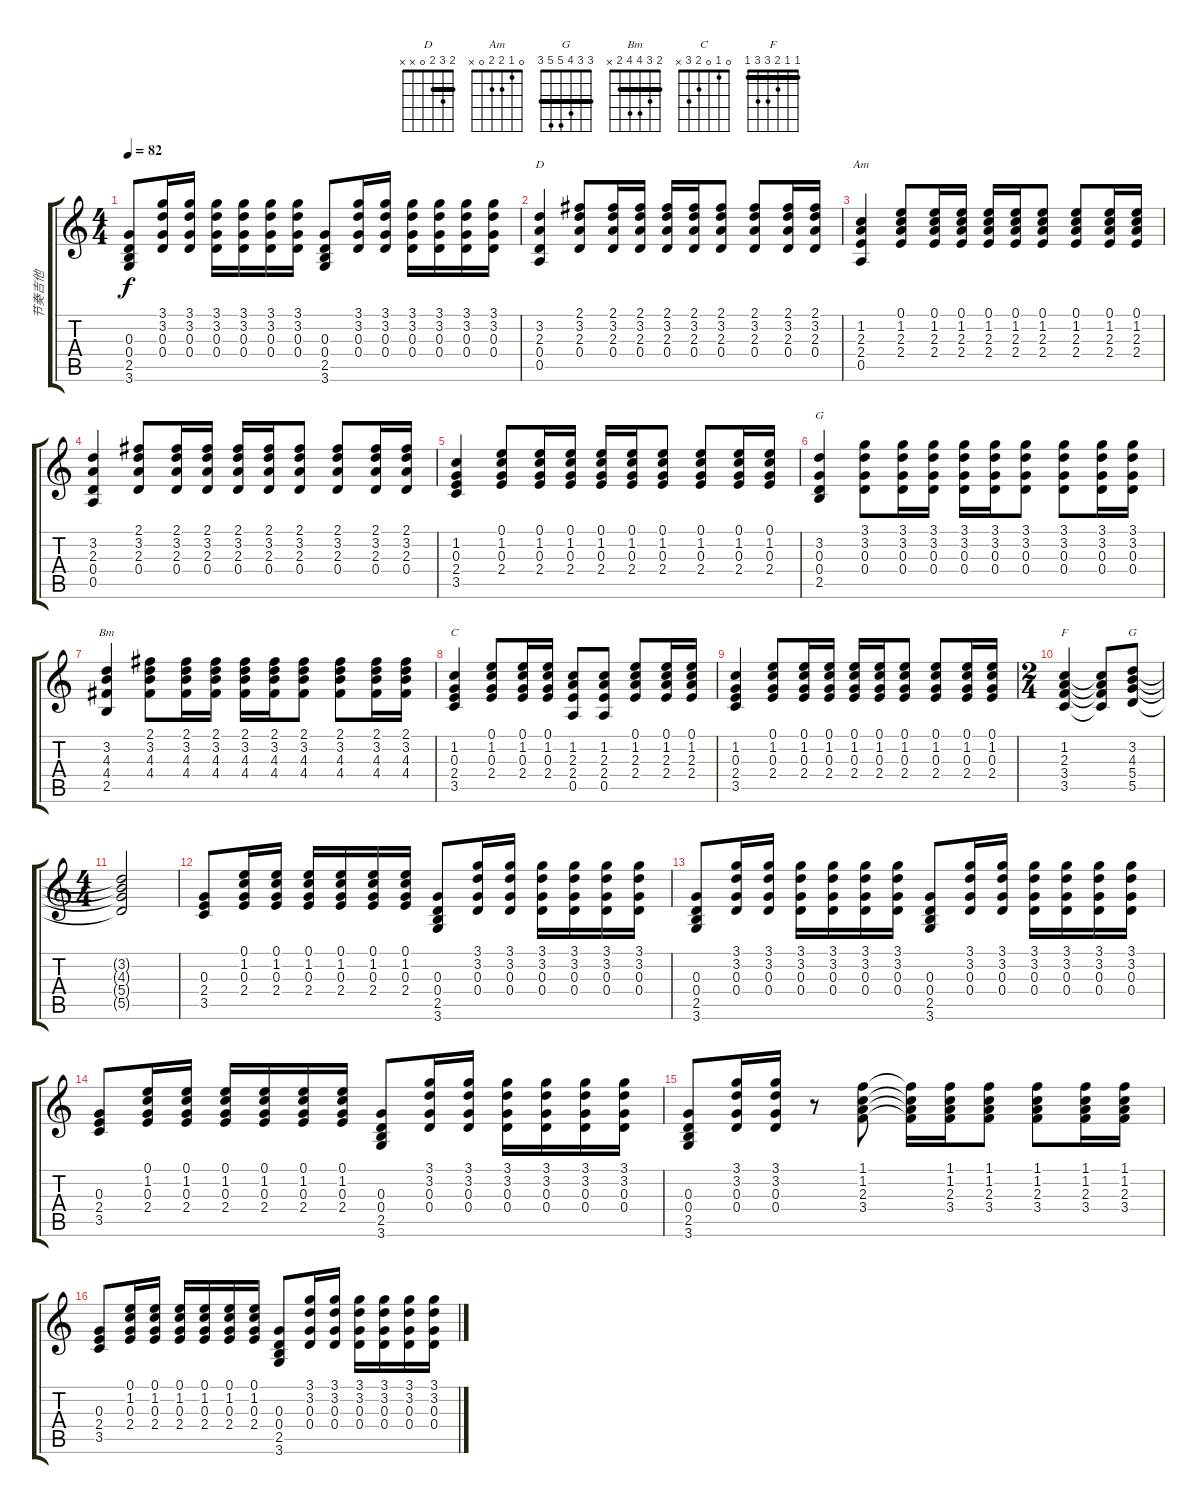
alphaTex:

\track ("节奏吉他" "节奏吉他") {instrument acousticguitarsteel}
\staff {score tabs}
\tuning (E4 B3 G3 D3 A2 E2) {hide}
\chord ("D" 2 3 2 0 x x) {barre 2}
\chord ("Am" 0 1 2 2 0 x)
\chord ("G" 3 3 0 0 2 3) {barre 3}
\chord ("Bm" 2 3 4 4 2 x) {barre 2}
\chord ("C" 0 1 0 2 3 x)
\chord ("F" 1 1 2 3 3 1) {barre 1}
\chord ("G" 3 3 4 5 5 3) {barre 3}
\ts (4 4)
\tempo 82
\clef g2
\ks c
(0.3 0.4 2.5 3.6).8{dy f} (3.1 3.2 0.3 0.4).16 (3.1 3.2 0.3 0.4).16 (3.1 3.2 0.3 0.4).16 (3.1 3.2 0.3 0.4).16 (3.1 3.2 0.3 0.4).16 (3.1 3.2 0.3 0.4).16 (0.3 0.4 2.5 3.6).8 (3.1 3.2 0.3 0.4).16 (3.1 3.2 0.3 0.4).16 (3.1 3.2 0.3 0.4).16 (3.1 3.2 0.3 0.4).16 (3.1 3.2 0.3 0.4).16 (3.1 3.2 0.3 0.4).16 |
(3.2 2.3 0.4 0.5).4{ch "D"} (2.1 3.2 2.3 0.4).8 (2.1 3.2 2.3 0.4).16 (2.1 3.2 2.3 0.4).16 (2.1 3.2 2.3 0.4).16 (2.1 3.2 2.3 0.4).16 (2.1 3.2 2.3 0.4).8 (2.1 3.2 2.3 0.4).8 (2.1 3.2 2.3 0.4).16 (2.1 3.2 2.3 0.4).16 |
(1.2 2.3 2.4 0.5).4{ch "Am"} (0.1 1.2 2.3 2.4).8 (0.1 1.2 2.3 2.4).16 (0.1 1.2 2.3 2.4).16 (0.1 1.2 2.3 2.4).16 (0.1 1.2 2.3 2.4).16 (0.1 1.2 2.3 2.4).8 (0.1 1.2 2.3 2.4).8 (0.1 1.2 2.3 2.4).16 (0.1 1.2 2.3 2.4).16 |
(3.2 2.3 0.4 0.5).4 (2.1 3.2 2.3 0.4).8 (2.1 3.2 2.3 0.4).16 (2.1 3.2 2.3 0.4).16 (2.1 3.2 2.3 0.4).16 (2.1 3.2 2.3 0.4).16 (2.1 3.2 2.3 0.4).8 (2.1 3.2 2.3 0.4).8 (2.1 3.2 2.3 0.4).16 (2.1 3.2 2.3 0.4).16 |
(1.2 0.3 2.4 3.5).4 (0.1 1.2 0.3 2.4).8 (0.1 1.2 0.3 2.4).16 (0.1 1.2 0.3 2.4).16 (0.1 1.2 0.3 2.4).16 (0.1 1.2 0.3 2.4).16 (0.1 1.2 0.3 2.4).8 (0.1 1.2 0.3 2.4).8 (0.1 1.2 0.3 2.4).16 (0.1 1.2 0.3 2.4).16 |
(3.2 0.3 0.4 2.5).4{ch "G"} (3.1 3.2 0.3 0.4).8 (3.1 3.2 0.3 0.4).16 (3.1 3.2 0.3 0.4).16 (3.1 3.2 0.3 0.4).16 (3.1 3.2 0.3 0.4).16 (3.1 3.2 0.3 0.4).8 (3.1 3.2 0.3 0.4).8 (3.1 3.2 0.3 0.4).16 (3.1 3.2 0.3 0.4).16 |
(3.2 4.3 4.4 2.5).4{ch "Bm"} (2.1 3.2 4.3 4.4).8 (2.1 3.2 4.3 4.4).16 (2.1 3.2 4.3 4.4).16 (2.1 3.2 4.3 4.4).16 (2.1 3.2 4.3 4.4).16 (2.1 3.2 4.3 4.4).8 (2.1 3.2 4.3 4.4).8 (2.1 3.2 4.3 4.4).16 (2.1 3.2 4.3 4.4).16 |
(1.2 0.3 2.4 3.5).4{ch "C"} (0.1 1.2 0.3 2.4).8 (0.1 1.2 0.3 2.4).16 (0.1 1.2 0.3 2.4).16 (1.2 2.3 2.4 0.5).8 (1.2 2.3 2.4 0.5).8 (0.1 1.2 2.3 2.4).8 (0.1 1.2 2.3 2.4).16 (0.1 1.2 2.3 2.4).16 |
(1.2 0.3 2.4 3.5).4 (0.1 1.2 0.3 2.4).8 (0.1 1.2 0.3 2.4).16 (0.1 1.2 0.3 2.4).16 (0.1 1.2 0.3 2.4).16 (0.1 1.2 0.3 2.4).16 (0.1 1.2 0.3 2.4).8 (0.1 1.2 0.3 2.4).8 (0.1 1.2 0.3 2.4).16 (0.1 1.2 0.3 2.4).16 |
\ts (2 4)
(1.2 2.3 3.4 3.5).4{ch "F"} (1.2{t} 2.3{t} 3.4{t} 3.5{t}).8 (3.2 4.3 5.4 5.5).8{ch "G"} |
\ts (4 4)
(3.2{t} 4.3{t} 5.4{t} 5.5{t}).2 |
(0.3 2.4 3.5).8{volume 10} (0.1 1.2 0.3 2.4).16 (0.1 1.2 0.3 2.4).16 (0.1 1.2 0.3 2.4).16 (0.1 1.2 0.3 2.4).16 (0.1 1.2 0.3 2.4).16 (0.1 1.2 0.3 2.4).16 (0.3 0.4 2.5 3.6).8 (3.1 3.2 0.3 0.4).16 (3.1 3.2 0.3 0.4).16 (3.1 3.2 0.3 0.4).16 (3.1 3.2 0.3 0.4).16 (3.1 3.2 0.3 0.4).16 (3.1 3.2 0.3 0.4).16 |
(0.3 0.4 2.5 3.6).8 (3.1 3.2 0.3 0.4).16 (3.1 3.2 0.3 0.4).16 (3.1 3.2 0.3 0.4).16 (3.1 3.2 0.3 0.4).16 (3.1 3.2 0.3 0.4).16 (3.1 3.2 0.3 0.4).16 (0.3 0.4 2.5 3.6).8 (3.1 3.2 0.3 0.4).16 (3.1 3.2 0.3 0.4).16 (3.1 3.2 0.3 0.4).16 (3.1 3.2 0.3 0.4).16 (3.1 3.2 0.3 0.4).16 (3.1 3.2 0.3 0.4).16 |
(0.3 2.4 3.5).8 (0.1 1.2 0.3 2.4).16 (0.1 1.2 0.3 2.4).16 (0.1 1.2 0.3 2.4).16 (0.1 1.2 0.3 2.4).16 (0.1 1.2 0.3 2.4).16 (0.1 1.2 0.3 2.4).16 (0.3 0.4 2.5 3.6).8 (3.1 3.2 0.3 0.4).16 (3.1 3.2 0.3 0.4).16 (3.1 3.2 0.3 0.4).16 (3.1 3.2 0.3 0.4).16 (3.1 3.2 0.3 0.4).16 (3.1 3.2 0.3 0.4).16 |
(0.3 0.4 2.5 3.6).8 (3.1 3.2 0.3 0.4).16 (3.1 3.2 0.3 0.4).16 r.8 (1.1 1.2 2.3 3.4).8 (1.1{t} 1.2{t} 2.3{t} 3.4{t}).16 (1.1 1.2 2.3 3.4).16 (1.1 1.2 2.3 3.4).8 (1.1 1.2 2.3 3.4).8 (1.1 1.2 2.3 3.4).16 (1.1 1.2 2.3 3.4).16 |
(0.3 2.4 3.5).8{volume 10} (0.1 1.2 0.3 2.4).16 (0.1 1.2 0.3 2.4).16 (0.1 1.2 0.3 2.4).16 (0.1 1.2 0.3 2.4).16 (0.1 1.2 0.3 2.4).16 (0.1 1.2 0.3 2.4).16 (0.3 0.4 2.5 3.6).8 (3.1 3.2 0.3 0.4).16 (3.1 3.2 0.3 0.4).16 (3.1 3.2 0.3 0.4).16 (3.1 3.2 0.3 0.4).16 (3.1 3.2 0.3 0.4).16 (3.1 3.2 0.3 0.4).16
